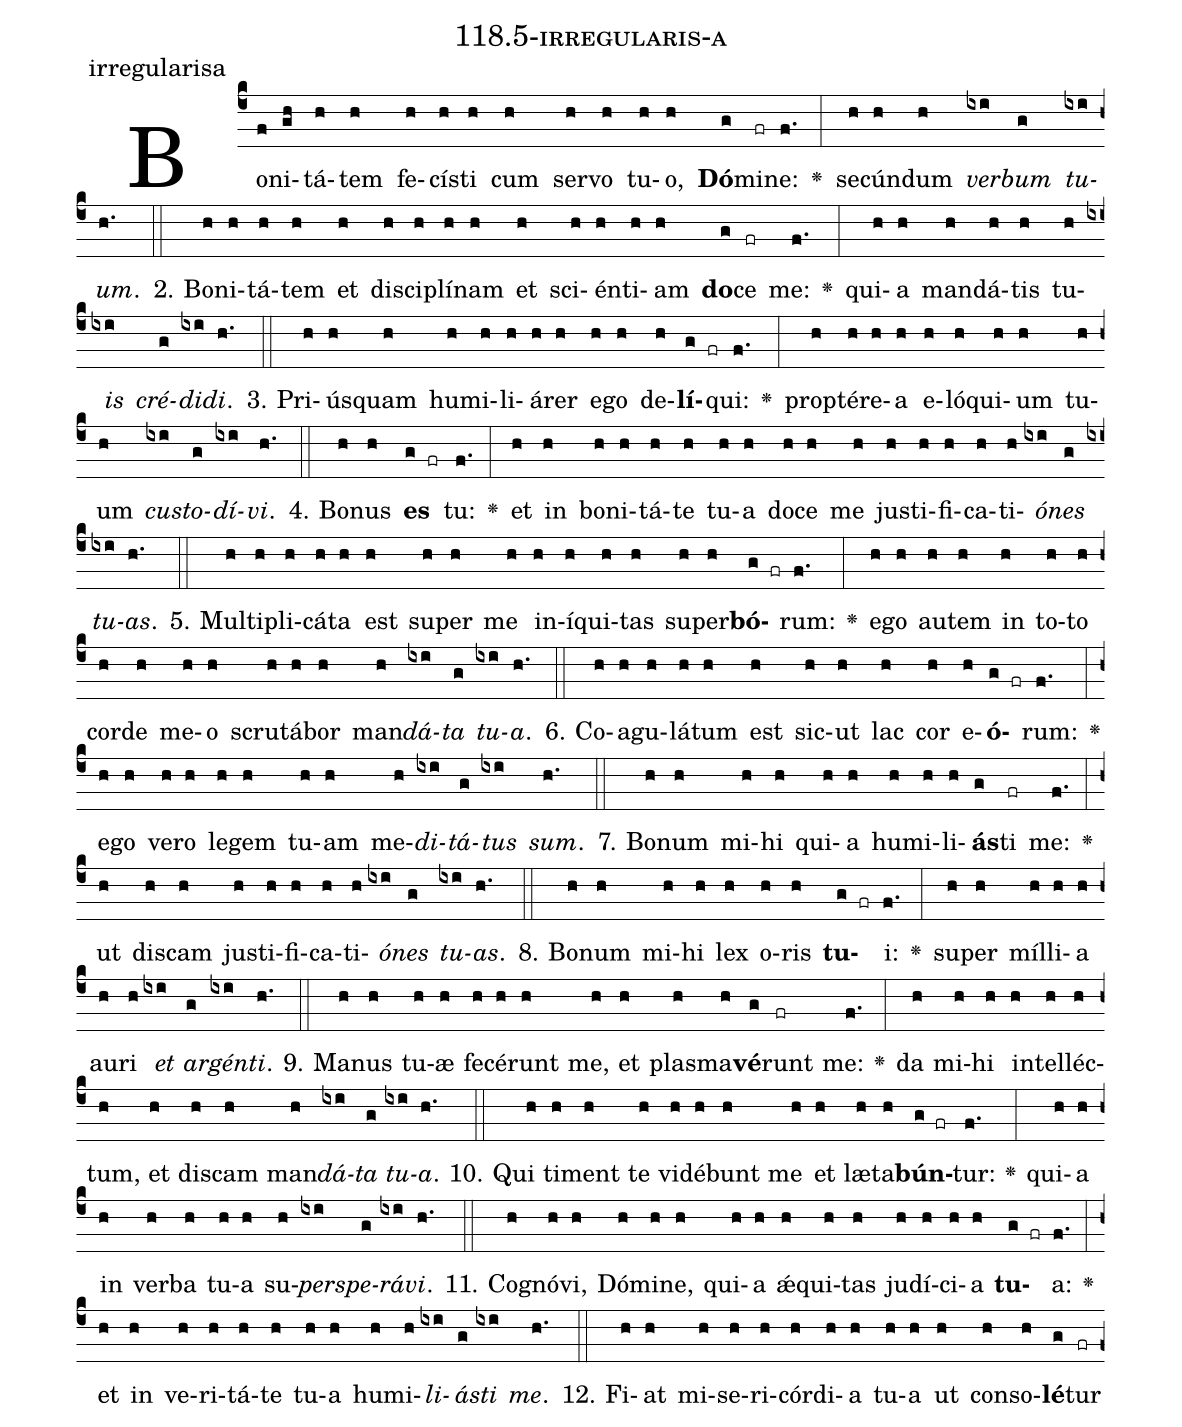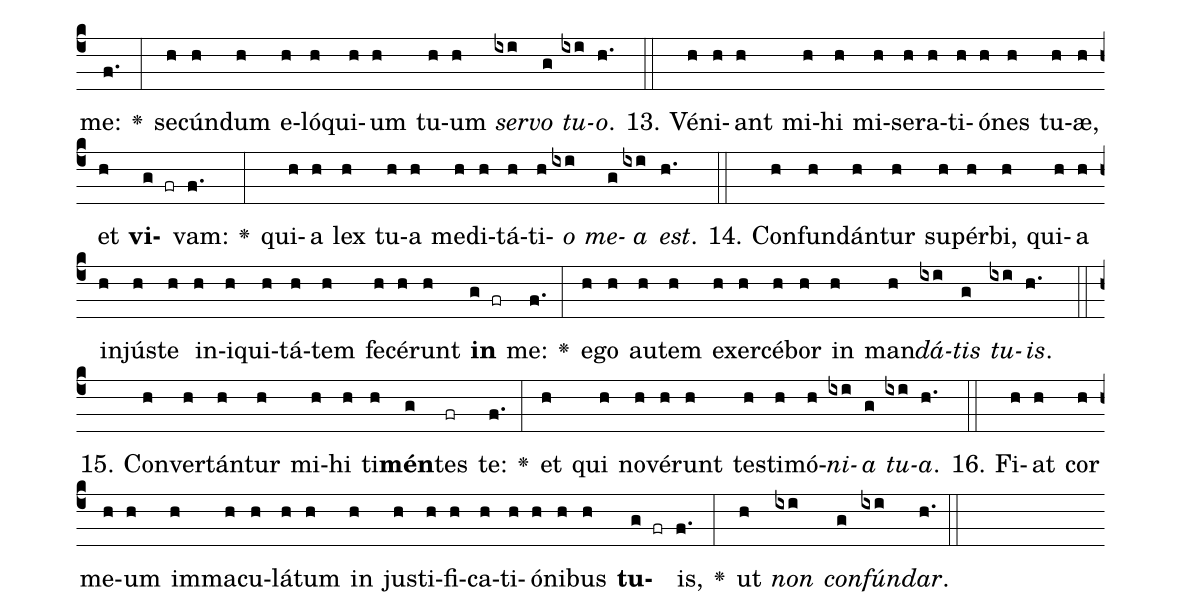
name: 118.5-irregularis-a;
annotation: irregularisa;
%%
(c4)Bo(f)ni(gh)tá(h)tem(h) fe(h)cís(h)ti(h) cum(h) ser(h)vo(h) tu(h)o,(h) <b>Dó</b>(g)mi(fr)ne:(f.) <v>\greheightstar</v>(:) se(h)cún(h)dum(h) <i>ver</i>(ixi)<i>bum</i>(g) <i>tu</i>(ixi)<i>um</i>.(h.) (::)
2. Bo(h)ni(h)tá(h)tem(h) et(h) di(h)sci(h)plí(h)nam(h) et(h) sci(h)én(h)ti(h)am(h) <b>do</b>(g)ce(fr) me:(f.) <v>\greheightstar</v>(:) qui(h)a(h) man(h)dá(h)tis(h) tu(h)<i>is</i>(ixi) <i>cré</i>(g)<i>di</i>(ixi)<i>di</i>.(h.) (::)
3. Pri(h)ús(h)quam(h) hu(h)mi(h)li(h)á(h)rer(h) e(h)go(h) de(h)<b>lí</b>(g fr)qui:(f.) <v>\greheightstar</v>(:) prop(h)tér(h)e(h)a(h) e(h)ló(h)qui(h)um(h) tu(h)um(h) <i>cus</i>(ixi)<i>to</i>(g)<i>dí</i>(ixi)<i>vi</i>.(h.) (::)
4. Bo(h)nus(h) <b>es</b>(g fr) tu:(f.) <v>\greheightstar</v>(:) et(h) in(h) bo(h)ni(h)tá(h)te(h) tu(h)a(h) do(h)ce(h) me(h) jus(h)ti(h)fi(h)ca(h)ti(h)<i>ó</i>(ixi)<i>nes</i>(g) <i>tu</i>(ixi)<i>as</i>.(h.) (::)
5. Mul(h)ti(h)pli(h)cá(h)ta(h) est(h) su(h)per(h) me(h) in(h)í(h)qui(h)tas(h) su(h)per(h)<b>bó</b>(g fr)rum:(f.) <v>\greheightstar</v>(:) e(h)go(h) au(h)tem(h) in(h) to(h)to(h) cor(h)de(h) me(h)o(h) scru(h)tá(h)bor(h) man(h)<i>dá</i>(ixi)<i>ta</i>(g) <i>tu</i>(ixi)<i>a</i>.(h.) (::)
6. Co(h)a(h)gu(h)lá(h)tum(h) est(h) sic(h)ut(h) lac(h) cor(h) e(h)<b>ó</b>(g fr)rum:(f.) <v>\greheightstar</v>(:) e(h)go(h) ve(h)ro(h) le(h)gem(h) tu(h)am(h) me(h)<i>di</i>(ixi)<i>tá</i>(g)<i>tus</i>(ixi) <i>sum</i>.(h.) (::)
7. Bo(h)num(h) mi(h)hi(h) qui(h)a(h) hu(h)mi(h)li(h)<b>ás</b>(g)ti(fr) me:(f.) <v>\greheightstar</v>(:) ut(h) dis(h)cam(h) jus(h)ti(h)fi(h)ca(h)ti(h)<i>ó</i>(ixi)<i>nes</i>(g) <i>tu</i>(ixi)<i>as</i>.(h.) (::)
8. Bo(h)num(h) mi(h)hi(h) lex(h) o(h)ris(h) <b>tu</b>(g fr)i:(f.) <v>\greheightstar</v>(:) su(h)per(h) míl(h)li(h)a(h) au(h)ri(h) <i>et</i>(ixi) <i>ar</i>(g)<i>gén</i>(ixi)<i>ti</i>.(h.) (::)
9. Ma(h)nus(h) tu(h)æ(h) fe(h)cé(h)runt(h) me,(h) et(h) plas(h)ma(h)<b>vé</b>(g)runt(fr) me:(f.) <v>\greheightstar</v>(:) da(h) mi(h)hi(h) in(h)tel(h)léc(h)tum,(h) et(h) dis(h)cam(h) man(h)<i>dá</i>(ixi)<i>ta</i>(g) <i>tu</i>(ixi)<i>a</i>.(h.) (::)
10. Qui(h) ti(h)ment(h) te(h) vi(h)dé(h)bunt(h) me(h) et(h) læ(h)ta(h)<b>bún</b>(g fr)tur:(f.) <v>\greheightstar</v>(:) qui(h)a(h) in(h) ver(h)ba(h) tu(h)a(h) su(h)<i>per</i>(ixi)<i>spe</i>(g)<i>rá</i>(ixi)<i>vi</i>.(h.) (::)
11. Co(h)gnó(h)vi,(h) Dó(h)mi(h)ne,(h) qui(h)a(h) ǽ(h)qui(h)tas(h) ju(h)dí(h)ci(h)a(h) <b>tu</b>(g fr)a:(f.) <v>\greheightstar</v>(:) et(h) in(h) ve(h)ri(h)tá(h)te(h) tu(h)a(h) hu(h)mi(h)<i>li</i>(ixi)<i>ás</i>(g)<i>ti</i>(ixi) <i>me</i>.(h.) (::)
12. Fi(h)at(h) mi(h)se(h)ri(h)cór(h)di(h)a(h) tu(h)a(h) ut(h) con(h)so(h)<b>lé</b>(g)tur(fr) me:(f.) <v>\greheightstar</v>(:) se(h)cún(h)dum(h) e(h)ló(h)qui(h)um(h) tu(h)um(h) <i>ser</i>(ixi)<i>vo</i>(g) <i>tu</i>(ixi)<i>o</i>.(h.) (::)
13. Vé(h)ni(h)ant(h) mi(h)hi(h) mi(h)se(h)ra(h)ti(h)ó(h)nes(h) tu(h)æ,(h) et(h) <b>vi</b>(g fr)vam:(f.) <v>\greheightstar</v>(:) qui(h)a(h) lex(h) tu(h)a(h) me(h)di(h)tá(h)ti(h)<i>o</i>(ixi) <i>me</i>(g)<i>a</i>(ixi) <i>est</i>.(h.) (::)
14. Con(h)fun(h)dán(h)tur(h) su(h)pér(h)bi,(h) qui(h)a(h) in(h)jús(h)te(h) in(h)i(h)qui(h)tá(h)tem(h) fe(h)cé(h)runt(h) <b>in</b>(g fr) me:(f.) <v>\greheightstar</v>(:) e(h)go(h) au(h)tem(h) ex(h)er(h)cé(h)bor(h) in(h) man(h)<i>dá</i>(ixi)<i>tis</i>(g) <i>tu</i>(ixi)<i>is</i>.(h.) (::)
15. Con(h)ver(h)tán(h)tur(h) mi(h)hi(h) ti(h)<b>mén</b>(g)tes(fr) te:(f.) <v>\greheightstar</v>(:) et(h) qui(h) no(h)vé(h)runt(h) tes(h)ti(h)mó(h)<i>ni</i>(ixi)<i>a</i>(g) <i>tu</i>(ixi)<i>a</i>.(h.) (::)
16. Fi(h)at(h) cor(h) me(h)um(h) im(h)ma(h)cu(h)lá(h)tum(h) in(h) jus(h)ti(h)fi(h)ca(h)ti(h)ó(h)ni(h)bus(h) <b>tu</b>(g fr)is,(f.) <v>\greheightstar</v>(:) ut(h) <i>non</i>(ixi) <i>con</i>(g)<i>fún</i>(ixi)<i>dar</i>.(h.) (::)
